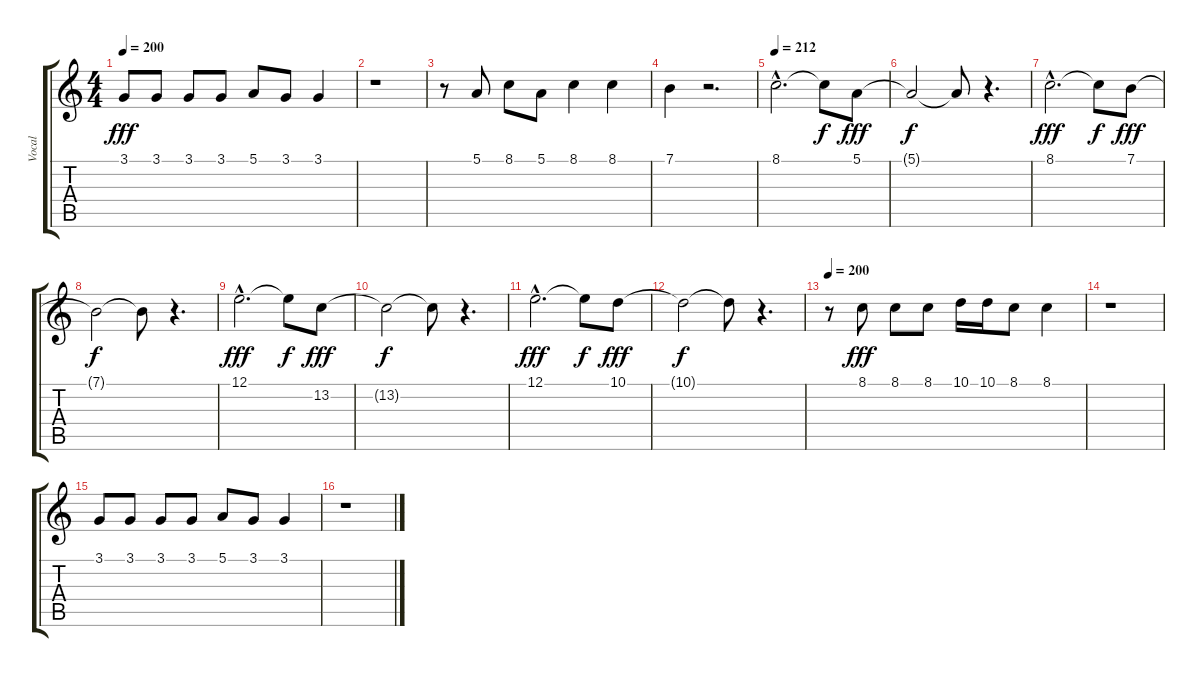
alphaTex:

\track ("Vocal" "Vocal") {instrument lead6voice}
\staff {score tabs}
\tuning (E4 B3 G3 D3 A2 E2) {hide}
\ts (4 4)
\tempo 200
\clef g2
\ks c
3.1.8{dy fff} 3.1.8 3.1.8 3.1.8 5.1.8 3.1.8 3.1.4 |
r.1 |
r.8 5.1.8 8.1.8 5.1.8 8.1.4 8.1.4 |
7.1.4 r.2{d} |
\tempo 212
8.1{hac}.2{d} 8.1{t}.8{dy f} 5.1.8{dy fff} |
5.1{t}.2{dy f} 5.1{t}.8 r.4{d} |
8.1{hac}.2{d dy fff} 8.1{t}.8{dy f} 7.1.8{dy fff} |
7.1{t}.2{dy f} 7.1{t}.8 r.4{d} |
12.1{hac}.2{d dy fff} 12.1{t}.8{dy f} 13.2.8{dy fff} |
13.2{t}.2{dy f} 13.2{t}.8 r.4{d} |
12.1{hac}.2{d dy fff} 12.1{t}.8{dy f} 10.1.8{dy fff} |
10.1{t}.2{dy f} 10.1{t}.8 r.4{d} |
\tempo 200
r.8 8.1.8{dy fff} 8.1.8 8.1.8 10.1.16 10.1.16 8.1.8 8.1.4 |
r.1 |
3.1.8 3.1.8 3.1.8 3.1.8 5.1.8 3.1.8 3.1.4 |
r.1
